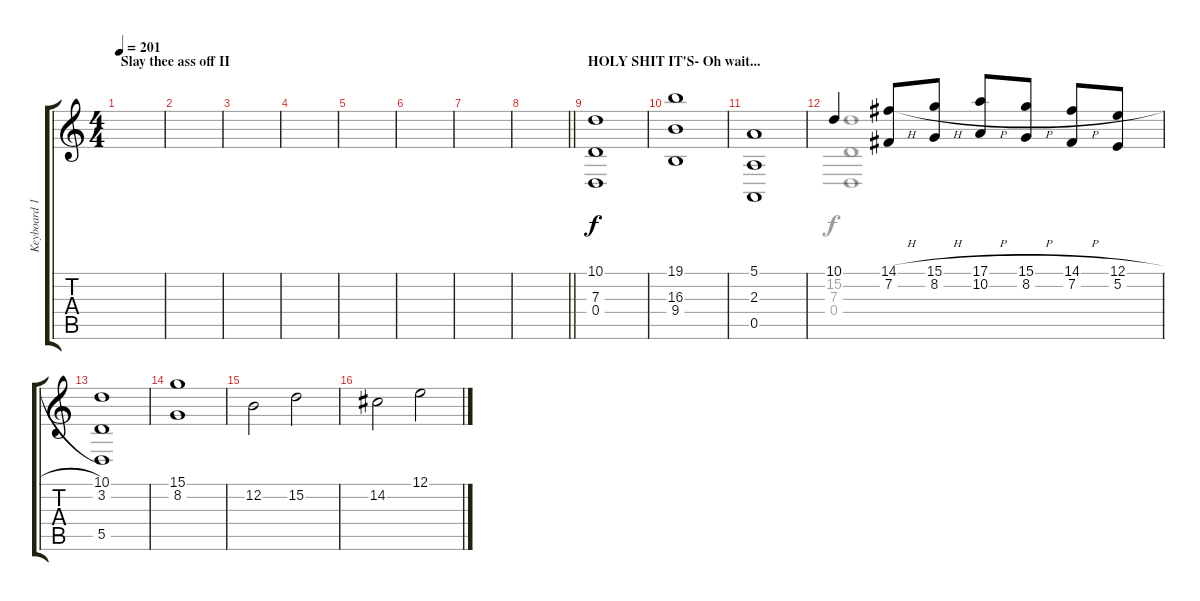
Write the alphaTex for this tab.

\track ("Keyboard 1" "Keyboard 1") {instrument lead8bassandlead}
\staff {score tabs}
\tuning (E4 B3 G3 D3 A2 E2) {hide}
\voice
\ts (4 4)
\section ("" "Slay thee ass off II")
\tempo 201
\clef g2
\ks c
|
|
|
|
|
|
|
\barLineRight lightlight
|
\section ("" "HOLY SHIT IT'S- Oh wait...")
(10.1 7.3 0.4).1 |
(19.1 16.3 9.4).1 |
(5.1 2.3 0.5).1 |
10.1.4 (14.1{h} 7.2).8 (15.1{h} 8.2).8 (17.1{h} 10.2).8 (15.1{h} 8.2).8 (14.1{h} 7.2).8 (12.1{h} 5.2).8 |
(10.1 3.2 5.5).1 |
(15.1 8.2).1 |
12.2.2 15.2.2 |
14.2.2 12.1.2
\voice
\clef g2
\ottava regular
\simile none
\ks c
|
|
|
|
|
|
|
\barLineRight lightlight
|
|
|
|
(15.2 7.3 0.4).1 |
|
|
|
